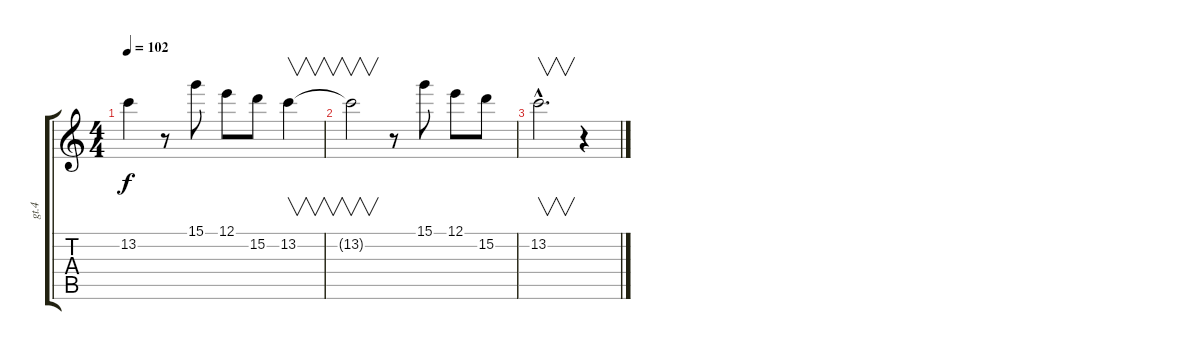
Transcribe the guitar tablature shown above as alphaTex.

\track ("gt.4" "gt.4") {instrument distortionguitar}
\staff {score tabs}
\tuning (E4 B3 G3 D3 A2 E2) {hide}
\ts (4 4)
\tempo 102
\clef g2
\ks c
13.2{t}.4{dy f} r.8 15.1.8 12.1.8 15.2.8 13.2.4{v} |
13.2{t}.2{v} r.8 15.1.8 12.1.8 15.2.8 |
13.2{hac}.2{v d} r.4
